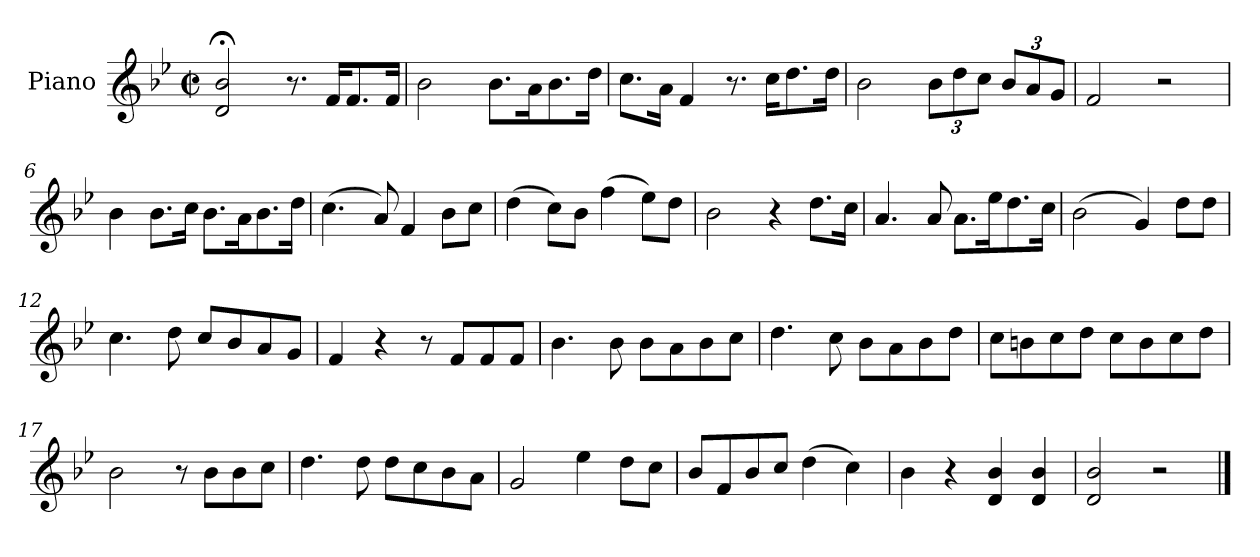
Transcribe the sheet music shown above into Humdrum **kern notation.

**kern
*part1
*staff1
*I"Piano
*I'Pno.
*clefG2
*k[b-e-]
*M2/2
*met(c|)
=1
2d;</ 2b-;</
8.r
16f/KL
8.f/
16f/Jk
=2
2b-\
8.b-\L
16a\k
8.b-\
16dd\Jk
=3
8.cc\L
16a\Jk
4f/
8.r
16cc\KL
8.dd\
16dd\Jk
=4
2b-\
*Xbrackettup
12b-\L
12dd\
12cc\J
12b-/L
12a/
12g/J
=5
2f/
2r
=6
4b-\
8.b-\L
16cc\Jk
8.b-\L
16a\k
8.b-\
16dd\Jk
!!LO:LB:g=z
=7
(>4.cc\
8a/)
4f/
8b-\L
8cc\J
!!LO:LB:g=z
=8
(>4dd\
8cc\L)
8b-\J
(>4ff\
8ee-\L)
8dd\J
=9
2b-\
4r
8.dd\L
16cc\Jk
=10
4.a/
8a/
8.a\L
16ee-\k
8.dd\
16cc\Jk
=11
(>2b-\
4g/)
8dd\L
8dd\J
=12
4.cc\
8dd\
8cc/L
8b-/
8a/
8g/J
=13
4f/
4r
8r
8f/L
8f/
8f/J
=14
4.b-\
8b-\
8b-\L
8a\
8b-\
8cc\J
!!LO:LB:g=z
=15
4.dd\
8cc\
8b-\L
8a\
8b-\
8dd\J
=16
8cc\L
8bn\
8cc\
8dd\J
8cc\L
8b\
8cc\
8dd\J
=17
2b-\
8r
8b-\L
8b-\
8cc\J
=18
4.dd\
8dd\
8dd\L
8cc\
8b-\
8a\J
=19
2g/
4ee-\
8dd\L
8cc\J
=20
8b-/L
8f/
8b-/
8cc/J
(>4dd\
4cc\)
=21
4b-\
4r
4d/ 4b-/
4d/ 4b-/
=22
2d/ 2b-/
2r
==
*-
